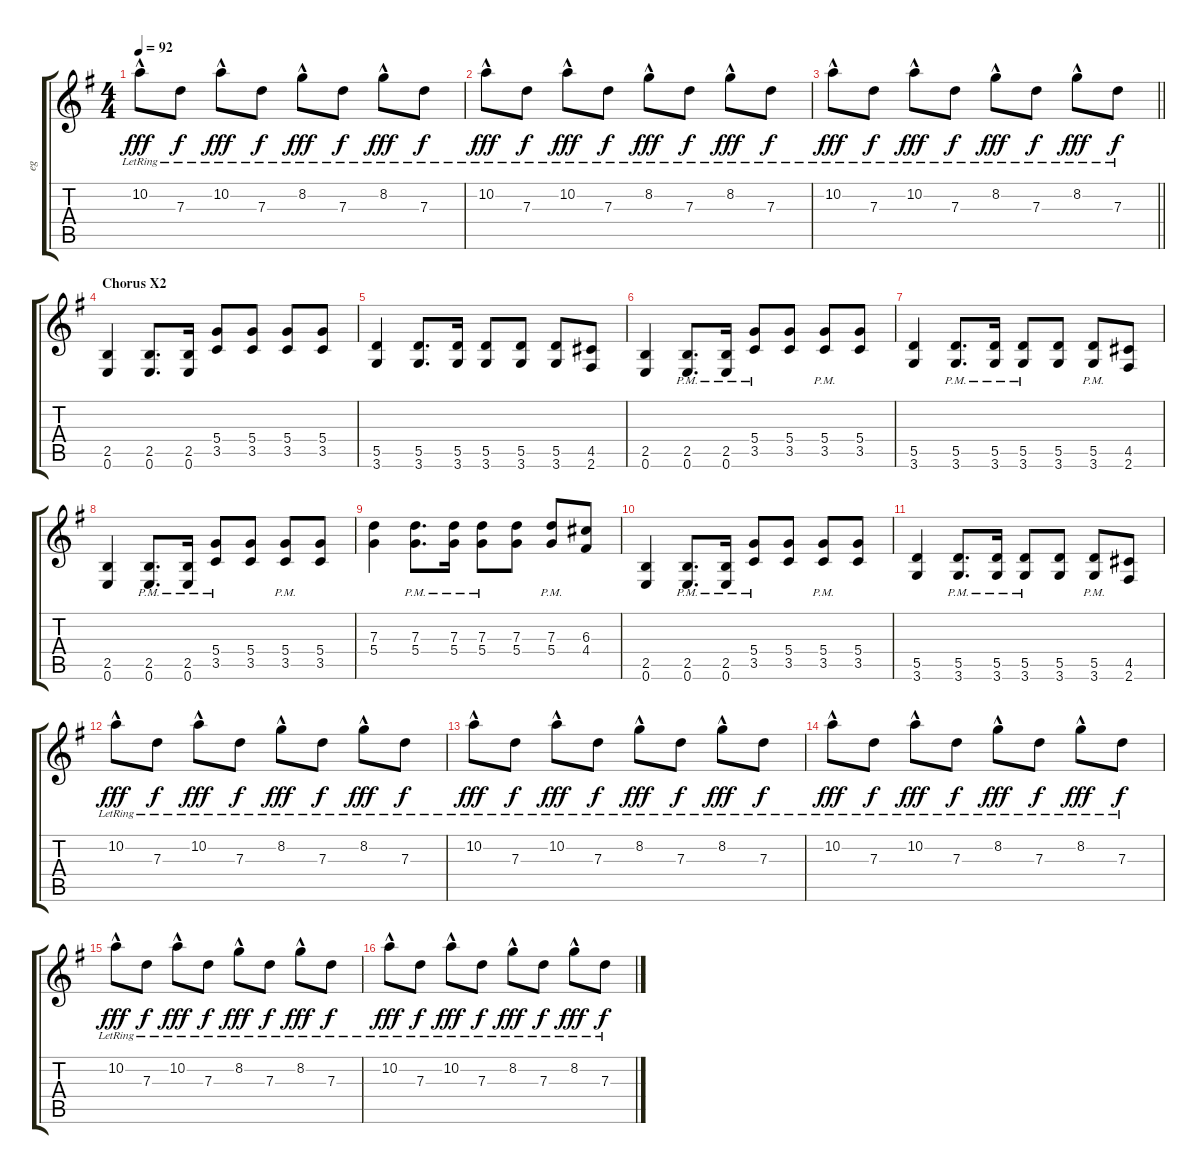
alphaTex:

\track ("eg" "eg") {instrument overdrivenguitar}
\staff {score tabs}
\tuning (E4 B3 G3 D3 A2 E2) {hide}
\ts (4 4)
\tempo 92
\clef g2
\ks g
10.2{hac lr}.8{dy fff} 7.3{lr}.8{dy f} 10.2{hac lr}.8{dy fff} 7.3{lr}.8{dy f} 8.2{hac lr}.8{dy fff} 7.3{lr}.8{dy f} 8.2{hac lr}.8{dy fff} 7.3{lr}.8{dy f} |
10.2{hac lr}.8{dy fff} 7.3{lr}.8{dy f} 10.2{hac lr}.8{dy fff} 7.3{lr}.8{dy f} 8.2{hac lr}.8{dy fff} 7.3{lr}.8{dy f} 8.2{hac lr}.8{dy fff} 7.3{lr}.8{dy f} |
\barLineRight lightlight
10.2{hac lr}.8{dy fff} 7.3{lr}.8{dy f} 10.2{hac lr}.8{dy fff} 7.3{lr}.8{dy f} 8.2{hac lr}.8{dy fff} 7.3{lr}.8{dy f} 8.2{hac lr}.8{dy fff} 7.3{lr}.8{dy f} |
\section ("" "Chorus X2")
(2.5 0.6).4 (2.5 0.6).8{d} (2.5 0.6).16 (5.4 3.5).8 (5.4 3.5).8 (5.4 3.5).8 (5.4 3.5).8 |
(5.5 3.6).4 (5.5 3.6).8{d} (5.5 3.6).16 (5.5 3.6).8 (5.5 3.6).8 (5.5 3.6).8 (4.5 2.6).8 |
(2.5 0.6).4 (2.5{pm} 0.6{pm}).8{d} (2.5{pm} 0.6{pm}).16 (5.4{pm} 3.5{pm}).8 (5.4 3.5).8 (5.4{pm} 3.5{pm}).8 (5.4 3.5).8 |
(5.5 3.6).4 (5.5{pm} 3.6{pm}).8{d} (5.5{pm} 3.6{pm}).16 (5.5{pm} 3.6{pm}).8 (5.5 3.6).8 (5.5{pm} 3.6{pm}).8 (4.5 2.6).8 |
(2.5 0.6).4 (2.5{pm} 0.6{pm}).8{d} (2.5{pm} 0.6{pm}).16 (5.4{pm} 3.5{pm}).8 (5.4 3.5).8 (5.4{pm} 3.5{pm}).8 (5.4 3.5).8 |
(7.3 5.4).4 (7.3{pm} 5.4{pm}).8{d} (7.3{pm} 5.4{pm}).16 (7.3{pm} 5.4{pm}).8 (7.3 5.4).8 (7.3{pm} 5.4{pm}).8 (6.3 4.4).8 |
(2.5 0.6).4 (2.5{pm} 0.6{pm}).8{d} (2.5{pm} 0.6{pm}).16 (5.4{pm} 3.5{pm}).8 (5.4 3.5).8 (5.4{pm} 3.5{pm}).8 (5.4 3.5).8 |
(5.5 3.6).4 (5.5{pm} 3.6{pm}).8{d} (5.5{pm} 3.6{pm}).16 (5.5{pm} 3.6{pm}).8 (5.5 3.6).8 (5.5{pm} 3.6{pm}).8 (4.5 2.6).8 |
10.2{hac lr}.8{dy fff} 7.3{lr}.8{dy f} 10.2{hac lr}.8{dy fff} 7.3{lr}.8{dy f} 8.2{hac lr}.8{dy fff} 7.3{lr}.8{dy f} 8.2{hac lr}.8{dy fff} 7.3{lr}.8{dy f} |
10.2{hac lr}.8{dy fff} 7.3{lr}.8{dy f} 10.2{hac lr}.8{dy fff} 7.3{lr}.8{dy f} 8.2{hac lr}.8{dy fff} 7.3{lr}.8{dy f} 8.2{hac lr}.8{dy fff} 7.3{lr}.8{dy f} |
10.2{hac lr}.8{dy fff} 7.3{lr}.8{dy f} 10.2{hac lr}.8{dy fff} 7.3{lr}.8{dy f} 8.2{hac lr}.8{dy fff} 7.3{lr}.8{dy f} 8.2{hac lr}.8{dy fff} 7.3{lr}.8{dy f} |
10.2{hac lr}.8{dy fff} 7.3{lr}.8{dy f} 10.2{hac lr}.8{dy fff} 7.3{lr}.8{dy f} 8.2{hac lr}.8{dy fff} 7.3{lr}.8{dy f} 8.2{hac lr}.8{dy fff} 7.3{lr}.8{dy f} |
10.2{hac lr}.8{dy fff} 7.3{lr}.8{dy f} 10.2{hac lr}.8{dy fff} 7.3{lr}.8{dy f} 8.2{hac lr}.8{dy fff} 7.3{lr}.8{dy f} 8.2{hac lr}.8{dy fff} 7.3{lr}.8{dy f}
